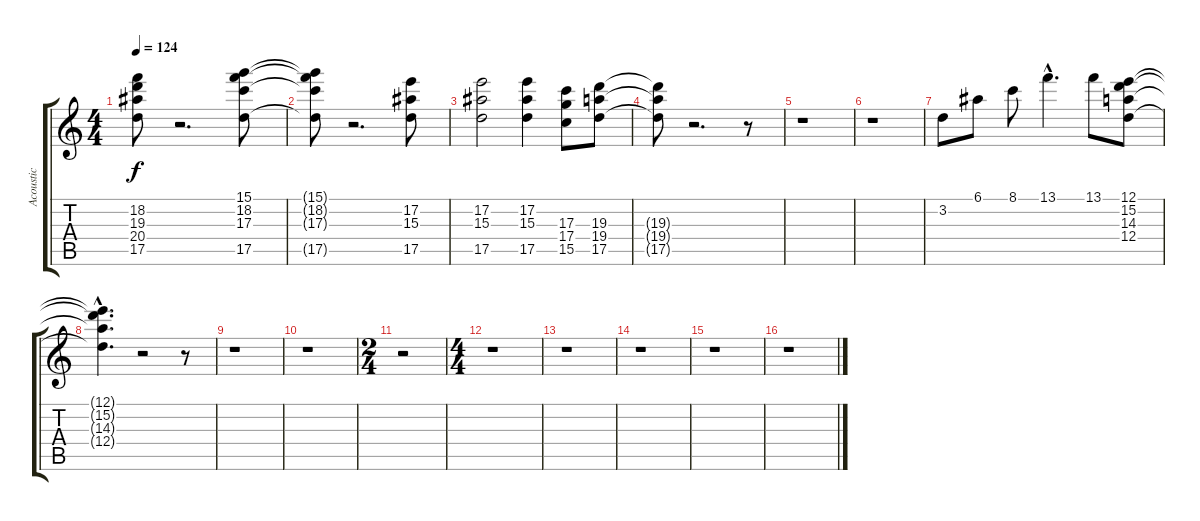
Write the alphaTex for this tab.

\track ("Acoustic" "Acoustic") {instrument acousticguitarsteel}
\staff {score tabs}
\tuning (E4 B3 G3 D3 A2 E2) {hide}
\ts (4 4)
\tempo 124
\clef g2
\ks c
(18.2{t} 19.3{t} 20.4{t} 17.5{t}).8{dy f} r.2{d} (15.1 18.2 17.3 17.5).8 |
(15.1{t} 18.2{t} 17.3{t} 17.5{t}).8 r.2{d} (17.2 15.3 17.5).8 |
(17.2 15.3 17.5).2 (17.2 15.3 17.5).4 (17.3 17.4 15.5).8 (19.3 19.4 17.5).8 |
(19.3{t} 19.4{t} 17.5{t}).8 r.2{d} r.8 |
r.1 |
r.1 |
3.2.8 6.1.8 8.1.8 13.1{hac}.4{d} 13.1.8 (12.1 15.2 14.3 12.4).8 |
(12.1{hac t} 15.2{hac t} 14.3{hac t} 12.4{hac t}).4{d} r.2 r.8 |
r.1 |
r.1 |
\ts (2 4)
r.2 |
\ts (4 4)
r.1 |
r.1 |
r.1 |
r.1 |
r.1
